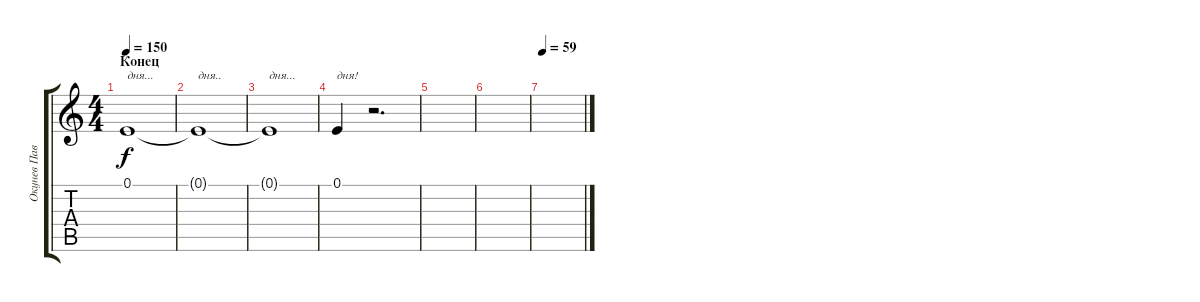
\track ("Окунев Павел" "Окунев Пав") {instrument oboe}
\staff {score tabs}
\tuning (E4 B3 G3 D3 A2 E2) {hide}
\ts (4 4)
\section ("" "Конец")
\tempo 150
\clef g2
\ks c
0.1.1{txt "дня..." dy f} |
0.1{t}.1{txt "дня.."} |
0.1{t}.1{txt "дня..."} |
0.1.4{txt "дня!"} r.2{d} |
|
|
\tempo 59
